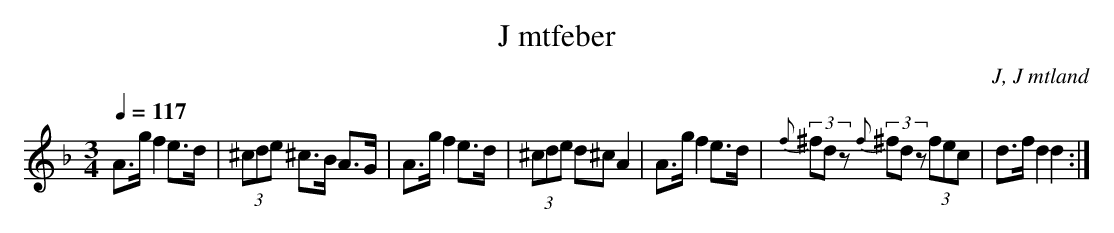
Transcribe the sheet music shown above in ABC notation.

X:1
T: J mtfeber
O: J, J mtland
M:3/4
L:1/8
Q:1/4=117
K:Dm
A>g f2 e>d|(3^cde ^c>B A>G|A>g f2 e>d|(3^cde d^c A2|A>g f2 e>d|{f}(3^fdz {f}(3^fdz (3fec|d>f d2 d2 :|
